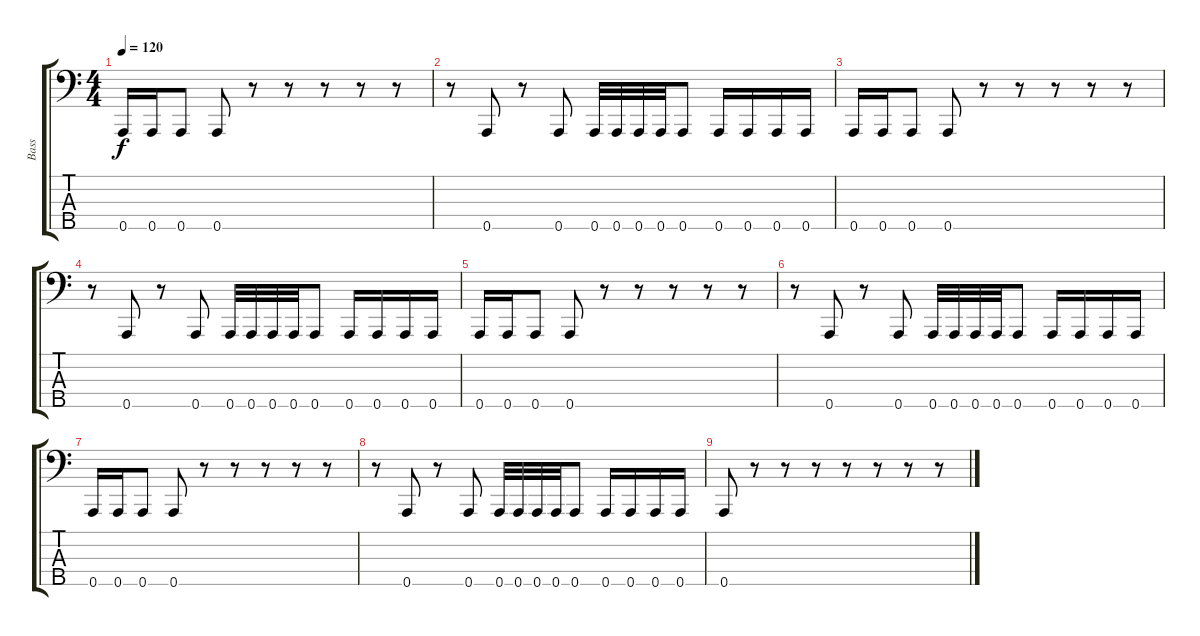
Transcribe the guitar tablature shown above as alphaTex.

\track ("Bass" "Bass") {instrument electricbasspick}
\staff {score tabs}
\tuning (G2 D2 A1 E1 A0) {hide}
\ts (4 4)
\tempo 120
\clef f4
\ks c
0.5.16{dy f} 0.5.16 0.5.8 0.5.8 r.8 r.8 r.8 r.8 r.8 |
r.8 0.5.8 r.8 0.5.8 0.5.32 0.5.32 0.5.32 0.5.32 0.5.8 0.5.16 0.5.16 0.5.16 0.5.16 |
0.5.16 0.5.16 0.5.8 0.5.8 r.8 r.8 r.8 r.8 r.8 |
r.8 0.5.8 r.8 0.5.8 0.5.32 0.5.32 0.5.32 0.5.32 0.5.8 0.5.16 0.5.16 0.5.16 0.5.16 |
0.5.16 0.5.16 0.5.8 0.5.8 r.8 r.8 r.8 r.8 r.8 |
r.8 0.5.8 r.8 0.5.8 0.5.32 0.5.32 0.5.32 0.5.32 0.5.8 0.5.16 0.5.16 0.5.16 0.5.16 |
0.5.16 0.5.16 0.5.8 0.5.8 r.8 r.8 r.8 r.8 r.8 |
r.8 0.5.8 r.8 0.5.8 0.5.32 0.5.32 0.5.32 0.5.32 0.5.8 0.5.16 0.5.16 0.5.16 0.5.16 |
0.5.8 r.8 r.8 r.8 r.8 r.8 r.8 r.8
